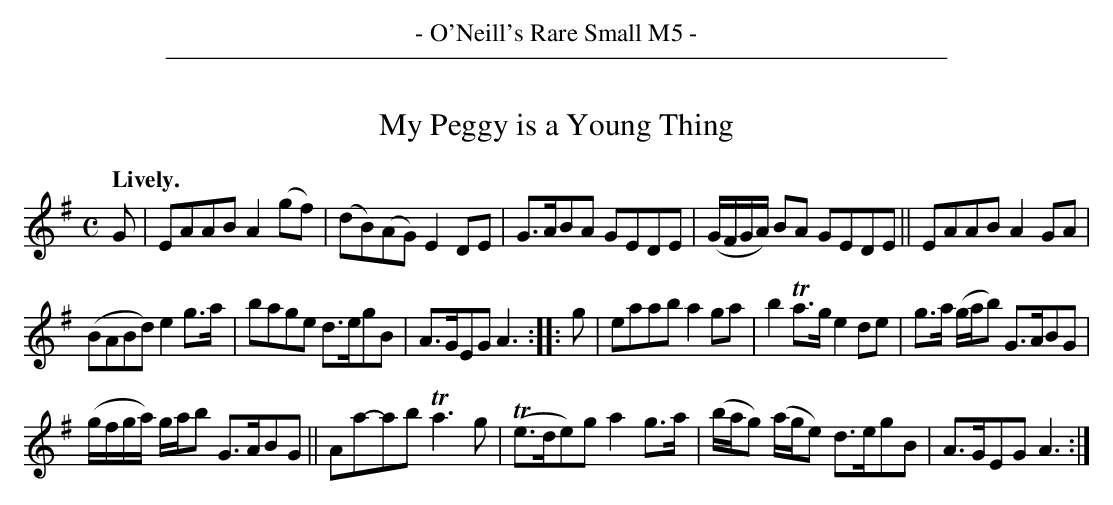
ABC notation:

X:1
T: My Peggy is a Young Thing
Q: "Lively."
M: C
L: 1/8
K: Ador
G |\
EAAB A2(gf) | (dB)(AG) E2DE | G>ABA GEDE | (G/F/G/A/) BA GEDE || EAAB A2GA |
(BABd) e2g>a | bage d>egB | A>GEG A3 :: g |\
eaab a2ga | b2Ta>g e2de | g>a (g/a/b) G>ABG |
(g/f/g/a/) g/a/b G>ABG ||\
Aa-ab Ta3g | (Te>de)g a2g>a | (b/a/g) (a/g/e) d>egB | A>GEG A3 :|
